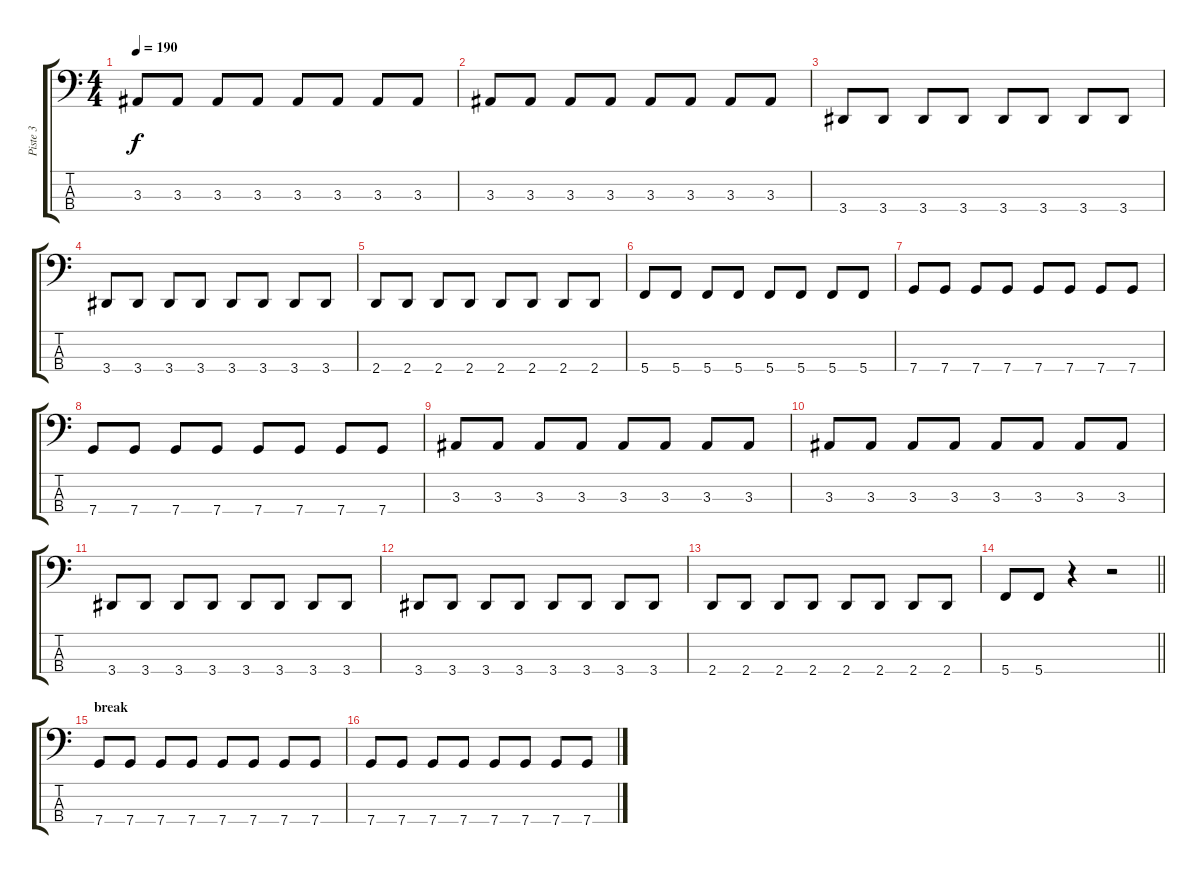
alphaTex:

\track ("Piste 3" "Piste 3") {instrument electricbassfinger}
\staff {score tabs}
\tuning (F2 C2 G1 C1) {hide}
\ts (4 4)
\tempo 190
\clef f4
\ks c
3.3.8{dy f} 3.3.8 3.3.8 3.3.8 3.3.8 3.3.8 3.3.8 3.3.8 |
3.3.8 3.3.8 3.3.8 3.3.8 3.3.8 3.3.8 3.3.8 3.3.8 |
3.4.8 3.4.8 3.4.8 3.4.8 3.4.8 3.4.8 3.4.8 3.4.8 |
3.4.8 3.4.8 3.4.8 3.4.8 3.4.8 3.4.8 3.4.8 3.4.8 |
2.4.8 2.4.8 2.4.8 2.4.8 2.4.8 2.4.8 2.4.8 2.4.8 |
5.4.8 5.4.8 5.4.8 5.4.8 5.4.8 5.4.8 5.4.8 5.4.8 |
7.4.8 7.4.8 7.4.8 7.4.8 7.4.8 7.4.8 7.4.8 7.4.8 |
7.4.8 7.4.8 7.4.8 7.4.8 7.4.8 7.4.8 7.4.8 7.4.8 |
3.3.8 3.3.8 3.3.8 3.3.8 3.3.8 3.3.8 3.3.8 3.3.8 |
3.3.8 3.3.8 3.3.8 3.3.8 3.3.8 3.3.8 3.3.8 3.3.8 |
3.4.8 3.4.8 3.4.8 3.4.8 3.4.8 3.4.8 3.4.8 3.4.8 |
3.4.8 3.4.8 3.4.8 3.4.8 3.4.8 3.4.8 3.4.8 3.4.8 |
2.4.8 2.4.8 2.4.8 2.4.8 2.4.8 2.4.8 2.4.8 2.4.8 |
\barLineRight lightlight
5.4.8 5.4.8 r.4 r.2 |
\section ("" "break")
7.4.8 7.4.8 7.4.8 7.4.8 7.4.8 7.4.8 7.4.8 7.4.8 |
7.4.8 7.4.8 7.4.8 7.4.8 7.4.8 7.4.8 7.4.8 7.4.8
